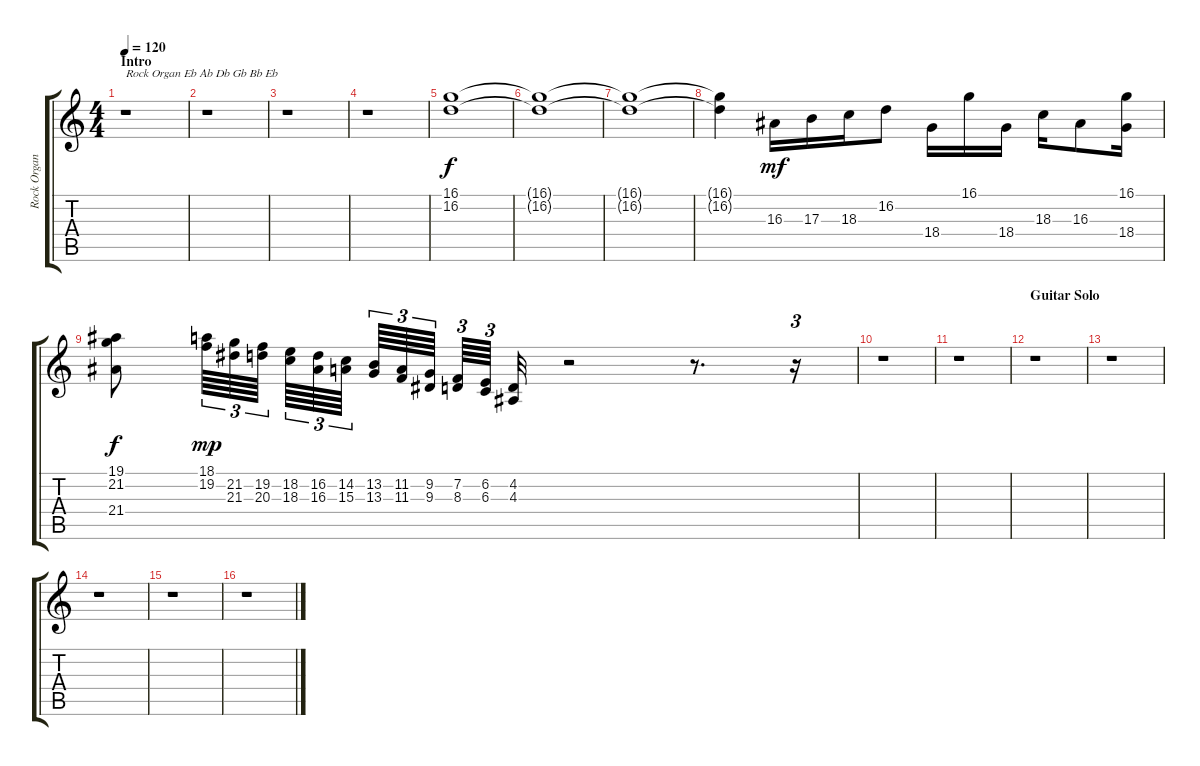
\track ("Rock Organ" "Rock Organ") {instrument rockorgan}
\staff {score tabs}
\tuning (Eb4 Bb3 Gb3 Db3 Ab2 Eb2) {hide}
\ts (4 4)
\section ("" "Intro")
\tempo 120
\clef g2
\ks c
r.1{txt "Rock Organ Eb Ab Db Gb Bb Eb" dy f instrument rockorgan} |
r.1 |
r.1 |
r.1 |
(16.1 16.2).1 |
(16.1{t} 16.2{t}).1 |
(16.1{t} 16.2{t}).1 |
(16.1{t} 16.2{t}).4 16.3.16{dy mf} 17.3.16 18.3.16 16.2.8 18.4.16 16.1.16 18.4.16 18.3.16 16.3.8 (16.1 18.4).16 |
(19.1 21.2 21.4).8{dy f} (18.1 19.2).64{tu (3 2) dy mp} (21.2 21.3).64{tu (3 2)} (19.2 20.3).64{tu (3 2)} (18.2 18.3).64{tu (3 2)} (16.2 16.3).64{tu (3 2)} (14.2 15.3).64{tu (3 2)} (13.2 13.3).64{tu (3 2)} (11.2 11.3).64{tu (3 2)} (9.2 9.3).64{tu (3 2)} (7.2 8.3).64{tu (3 2)} (6.2 6.3).64{tu (3 2)} (4.2 4.3).32 r.2 r.8{d} r.16{tu (3 2)} |
r.1 |
r.1 |
\section ("" "Guitar Solo")
r.1 |
r.1 |
r.1 |
r.1 |
r.1
